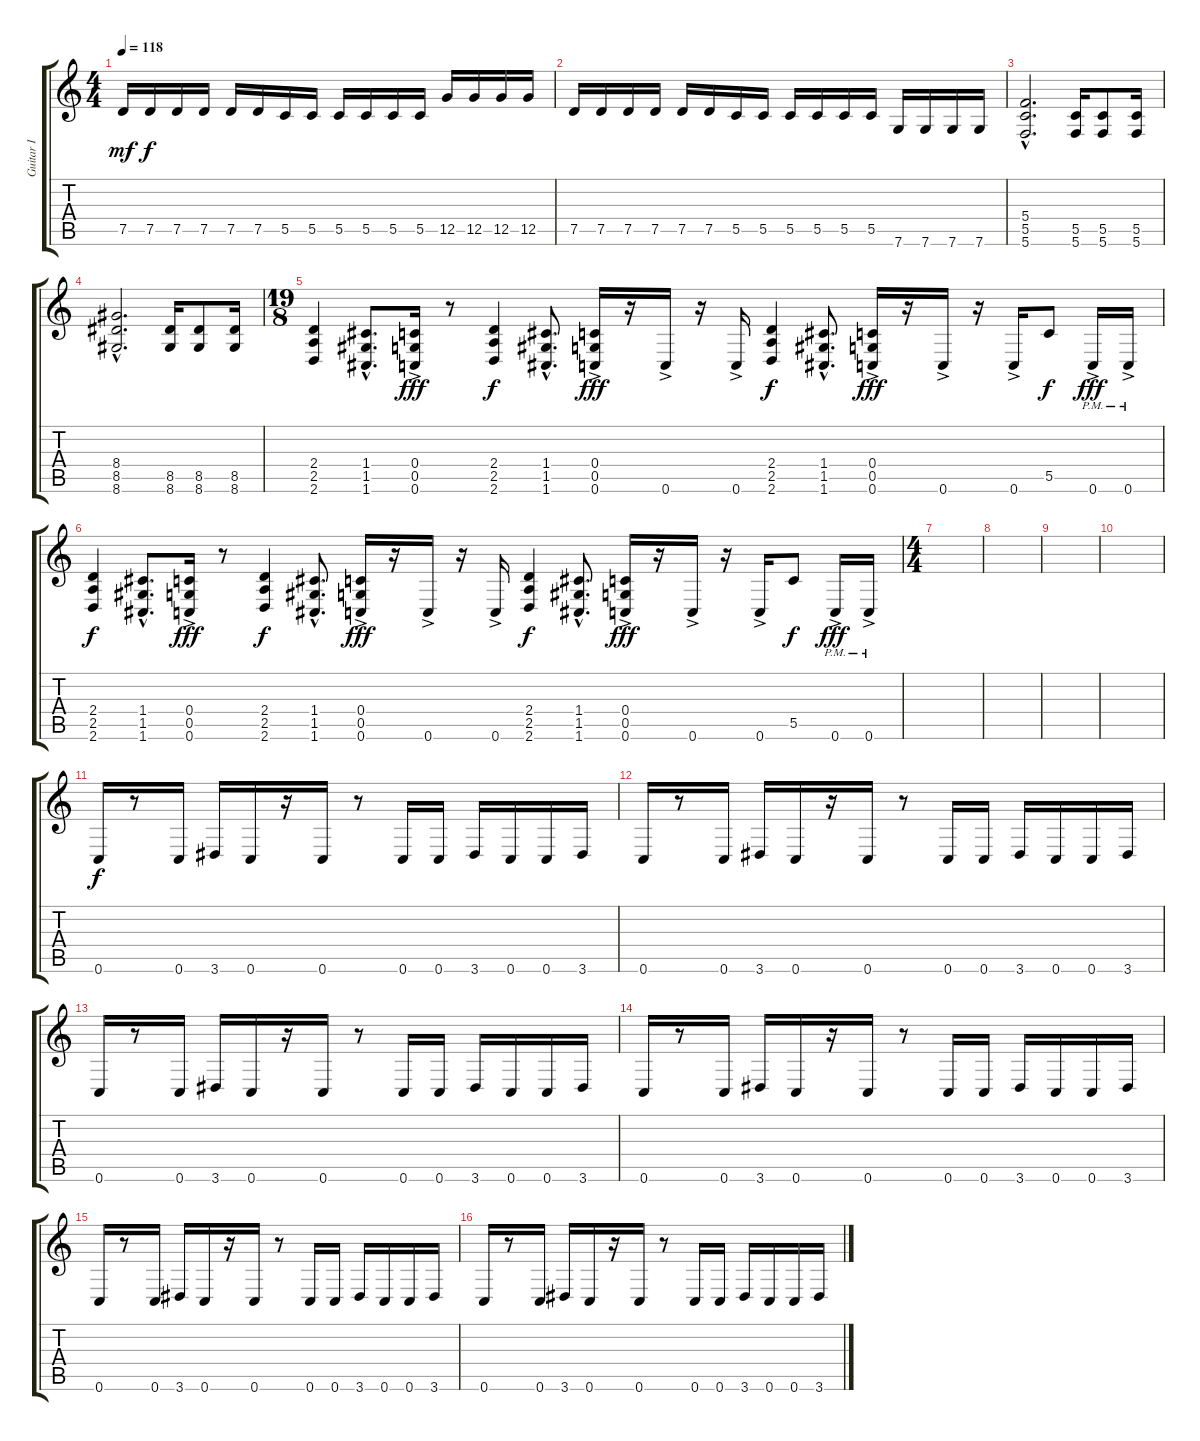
\track ("Guitar I" "Guitar I") {instrument electricguitarjazz}
\staff {score tabs}
\tuning (D4 A3 F3 C3 G2 C2) {hide}
\ts (4 4)
\tempo 118
\clef g2
\ks c
7.5.16{dy mf} 7.5.16{dy f} 7.5.16 7.5.16 7.5.16 7.5.16 5.5.16 5.5.16 5.5.16 5.5.16 5.5.16 5.5.16 12.5.16 12.5.16 12.5.16 12.5.16 |
7.5.16 7.5.16 7.5.16 7.5.16 7.5.16 7.5.16 5.5.16 5.5.16 5.5.16 5.5.16 5.5.16 5.5.16 7.6.16 7.6.16 7.6.16 7.6.16 |
(5.4{hac} 5.5{hac} 5.6{hac}).2{d} (5.5 5.6).16 (5.5 5.6).8 (5.5 5.6).16 |
(8.4{hac} 8.5{hac} 8.6{hac}).2{d} (8.5 8.6).16 (8.5 8.6).8 (8.5 8.6).16 |
\ts (19 8)
(2.4 2.5 2.6).4{volume 14 balance 14 instrument distortionguitar} (1.4{hac} 1.5{hac} 1.6{hac}).8{d} (0.4 0.5 0.6{ac}).16{dy fff} r.8 (2.4 2.5 2.6).4{dy f} (1.4{hac} 1.5{hac} 1.6{hac}).8{d} (0.4 0.5 0.6{ac}).16{dy fff} r.16 0.6{ac}.16 r.16 0.6{ac}.16 (2.4 2.5 2.6).4{dy f} (1.4{hac} 1.5{hac} 1.6{hac}).8{d} (0.4 0.5 0.6{ac}).16{dy fff} r.16 0.6{ac}.16 r.16 0.6{ac}.16 5.5.8{dy f} 0.6{ac pm}.16{dy fff} 0.6{ac pm}.16 |
(2.4 2.5 2.6).4{dy f volume 14 balance 14 instrument distortionguitar} (1.4{hac} 1.5{hac} 1.6{hac}).8{d} (0.4 0.5 0.6{ac}).16{dy fff} r.8 (2.4 2.5 2.6).4{dy f} (1.4{hac} 1.5{hac} 1.6{hac}).8{d} (0.4 0.5 0.6{ac}).16{dy fff} r.16 0.6{ac}.16 r.16 0.6{ac}.16 (2.4 2.5 2.6).4{dy f} (1.4{hac} 1.5{hac} 1.6{hac}).8{d} (0.4 0.5 0.6{ac}).16{dy fff} r.16 0.6{ac}.16 r.16 0.6{ac}.16 5.5.8{dy f} 0.6{ac pm}.16{dy fff} 0.6{ac pm}.16 |
\ts (4 4)
|
|
|
|
0.6.16{dy f volume 13 balance 8} r.8 0.6.16 3.6.16 0.6.16 r.16 0.6.16 r.8 0.6.16 0.6.16 3.6.16 0.6.16 0.6.16 3.6.16 |
0.6.16 r.8 0.6.16 3.6.16 0.6.16 r.16 0.6.16 r.8 0.6.16 0.6.16 3.6.16 0.6.16 0.6.16 3.6.16 |
0.6.16 r.8 0.6.16 3.6.16 0.6.16 r.16 0.6.16 r.8 0.6.16 0.6.16 3.6.16 0.6.16 0.6.16 3.6.16 |
0.6.16 r.8 0.6.16 3.6.16 0.6.16 r.16 0.6.16 r.8 0.6.16 0.6.16 3.6.16 0.6.16 0.6.16 3.6.16 |
0.6.16 r.8 0.6.16 3.6.16 0.6.16 r.16 0.6.16 r.8 0.6.16 0.6.16 3.6.16 0.6.16 0.6.16 3.6.16 |
0.6.16 r.8 0.6.16 3.6.16 0.6.16 r.16 0.6.16 r.8 0.6.16 0.6.16 3.6.16 0.6.16 0.6.16 3.6.16
